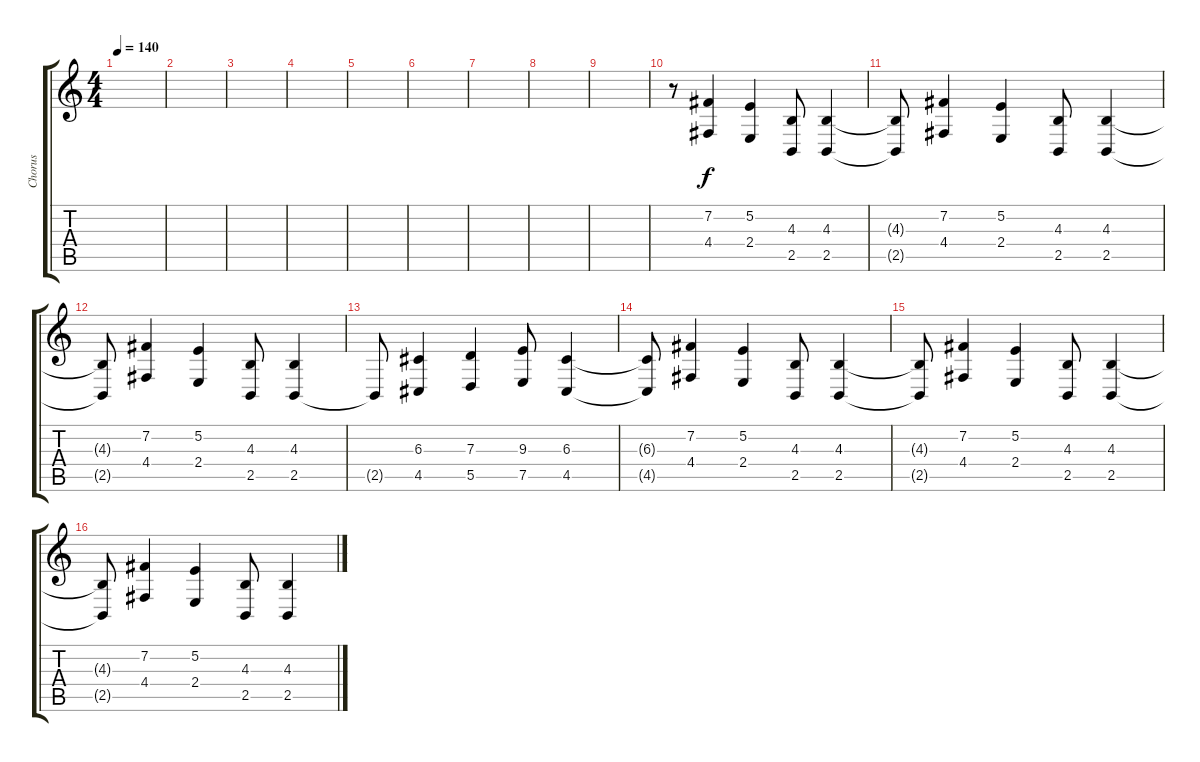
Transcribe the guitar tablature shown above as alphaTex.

\track ("Chorus" "Chorus") {instrument lead6voice}
\staff {score tabs}
\tuning (E4 B3 G3 D3 A2 E2) {hide}
\ts (4 4)
\tempo 140
\clef g2
\ks c
|
|
|
|
|
|
|
|
|
r.8 (7.2 4.4).4 (5.2 2.4).4 (4.3 2.5).8 (4.3 2.5).4 |
(4.3{t} 2.5{t}).8 (7.2 4.4).4 (5.2 2.4).4 (4.3 2.5).8 (4.3 2.5).4 |
(4.3{t} 2.5{t}).8 (7.2 4.4).4 (5.2 2.4).4 (4.3 2.5).8 (4.3 2.5).4 |
2.5{t}.8 (6.3 4.5).4 (7.3 5.5).4 (9.3 7.5).8 (6.3 4.5).4 |
(6.3{t} 4.5{t}).8 (7.2 4.4).4 (5.2 2.4).4 (4.3 2.5).8 (4.3 2.5).4 |
(4.3{t} 2.5{t}).8 (7.2 4.4).4 (5.2 2.4).4 (4.3 2.5).8 (4.3 2.5).4 |
(4.3{t} 2.5{t}).8 (7.2 4.4).4 (5.2 2.4).4 (4.3 2.5).8 (4.3 2.5).4
